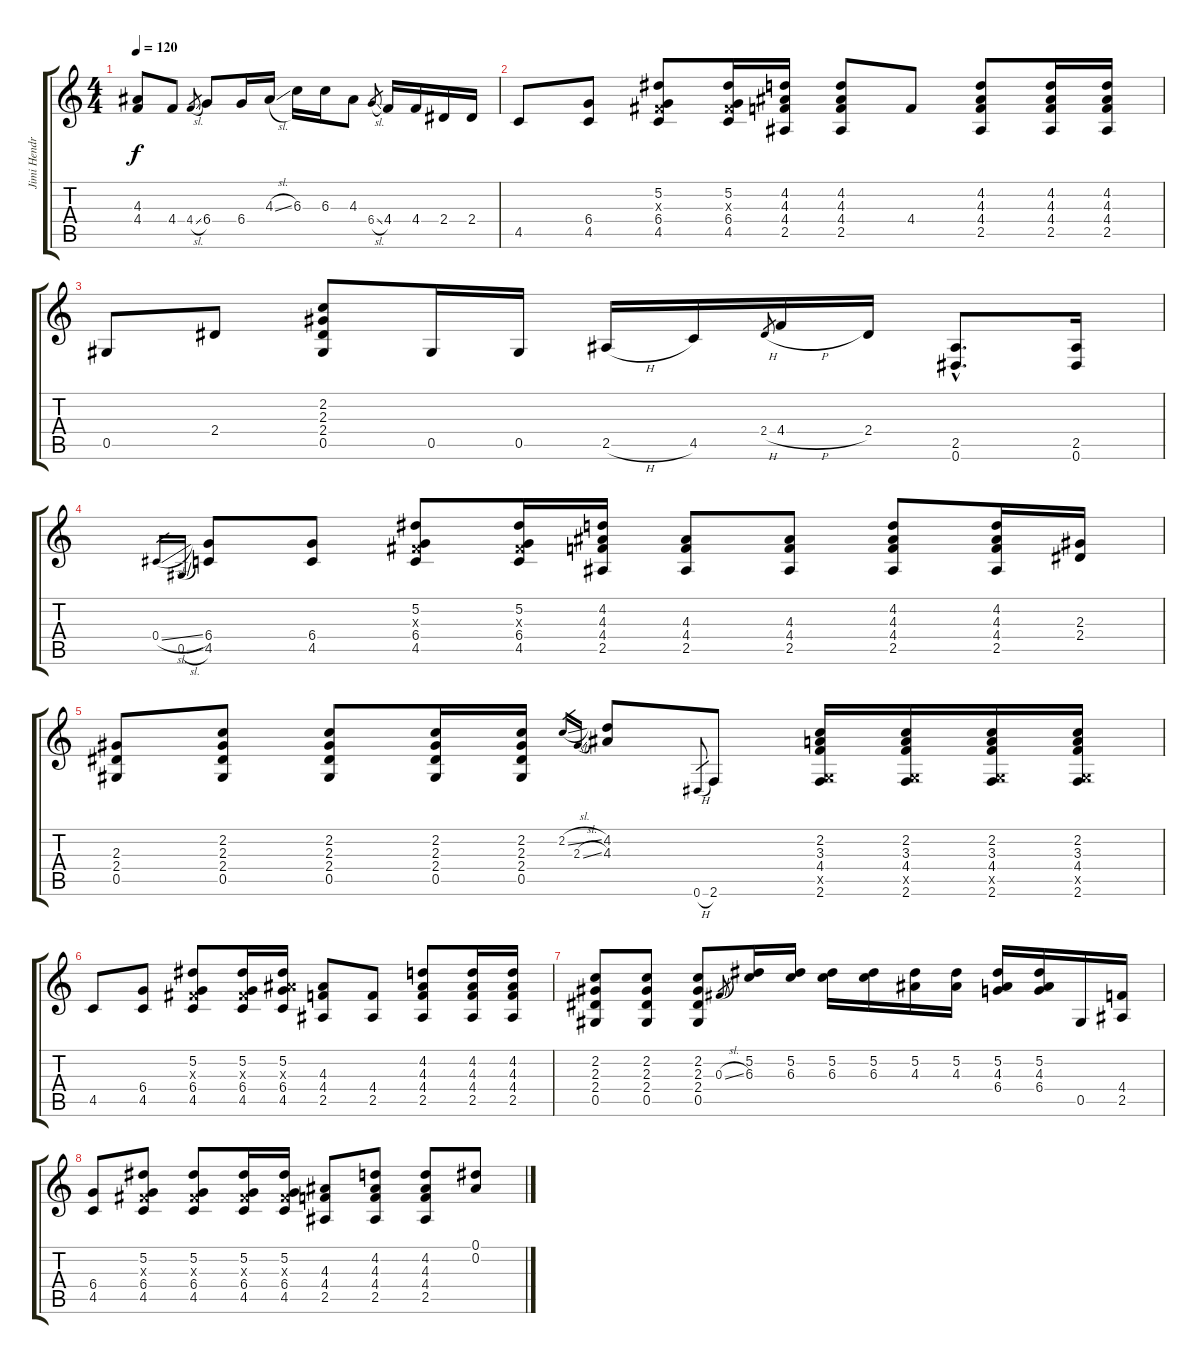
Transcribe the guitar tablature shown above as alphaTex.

\track ("Jimi Hendrix" "Jimi Hendr") {instrument overdrivenguitar}
\staff {score tabs}
\tuning (Eb4 Bb3 Gb3 Db3 Ab2 Eb2) {hide}
\ts (4 4)
\tempo 120
\clef g2
\ks c
(4.3 4.4).8{dy f} 4.4.8 4.4{sl}.8{gr} 6.4.8 6.4.16 4.3{sl}.16 6.3.16 6.3.16 4.3.8 6.4{sl}.8{gr} 4.4.16 4.4.16 2.4.16 2.4.16 |
4.5.8 (6.4 4.5).8 (5.2 0.3{x} 6.4 4.5).8 (5.2 0.3{x} 6.4 4.5).16 (4.2 4.3 4.4 2.5).16 (4.2 4.3 4.4 2.5).8 4.4.8 (4.2 4.3 4.4 2.5).8 (4.2 4.3 4.4 2.5).16 (4.2 4.3 4.4 2.5).16 |
0.5.8 2.4.8 (2.2 2.3 2.4 0.5).8 0.5.16 0.5.16 2.5{h}.16 4.5.16 2.4{h}.8{gr} 4.4{h}.16 2.4.16 (2.5{hac} 0.6{hac}).8{d} (2.5 0.6).16 |
0.4{sl}.16{gr} 0.5{sl}.16{gr} (6.4 4.5).8 (6.4 4.5).8 (5.2 0.3{x} 6.4 4.5).8 (5.2 0.3{x} 6.4 4.5).16 (4.2 4.3 4.4 2.5).16 (4.3 4.4 2.5).8 (4.3 4.4 2.5).8 (4.2 4.3 4.4 2.5).8 (4.2 4.3 4.4 2.5).16 (2.3 2.4).16 |
(2.3 2.4 0.5).8 (2.2 2.3 2.4 0.5).8 (2.2 2.3 2.4 0.5).8 (2.2 2.3 2.4 0.5).16 (2.2 2.3 2.4 0.5).16 2.2{sl}.16{gr} 2.3{sl}.16{gr} (4.2 4.3).8 0.6{h}.8{gr} 2.6.8 (2.2 3.3 4.4 0.5{x} 2.6).16 (2.2 3.3 4.4 0.5{x} 2.6).16 (2.2 3.3 4.4 0.5{x} 2.6).16 (2.2 3.3 4.4 0.5{x} 2.6).16 |
4.5.8 (6.4 4.5).8 (5.2 0.3{x} 6.4 4.5).8 (5.2 0.3{x} 6.4 4.5).16 (5.2 4.3{x} 6.4 4.5).16 (4.3 4.4 2.5).8 (4.4 2.5).8 (4.2 4.3 4.4 2.5).8 (4.2 4.3 4.4 2.5).16 (4.2 4.3 4.4 2.5).16 |
(2.2 2.3 2.4 0.5).8 (2.2 2.3 2.4 0.5).8 (2.2 2.3 2.4 0.5).8 0.3{sl}.8{gr} (5.2 6.3).16 (5.2 6.3).16 (5.2 6.3).16 (5.2 6.3).16 (5.2 4.3).16 (5.2 4.3).16 (5.2 4.3 6.4).16 (5.2 4.3 6.4).16 0.5.16 (4.4 2.5).16 |
(6.4 4.5).8 (5.2 0.3{x} 6.4 4.5).8 (5.2 0.3{x} 6.4 4.5).8 (5.2 0.3{x} 6.4 4.5).16 (5.2 0.3{x} 6.4 4.5).16 (4.3 4.4 2.5).8 (4.2 4.3 4.4 2.5).8 (4.2 4.3 4.4 2.5).8 (0.1 0.2).8
